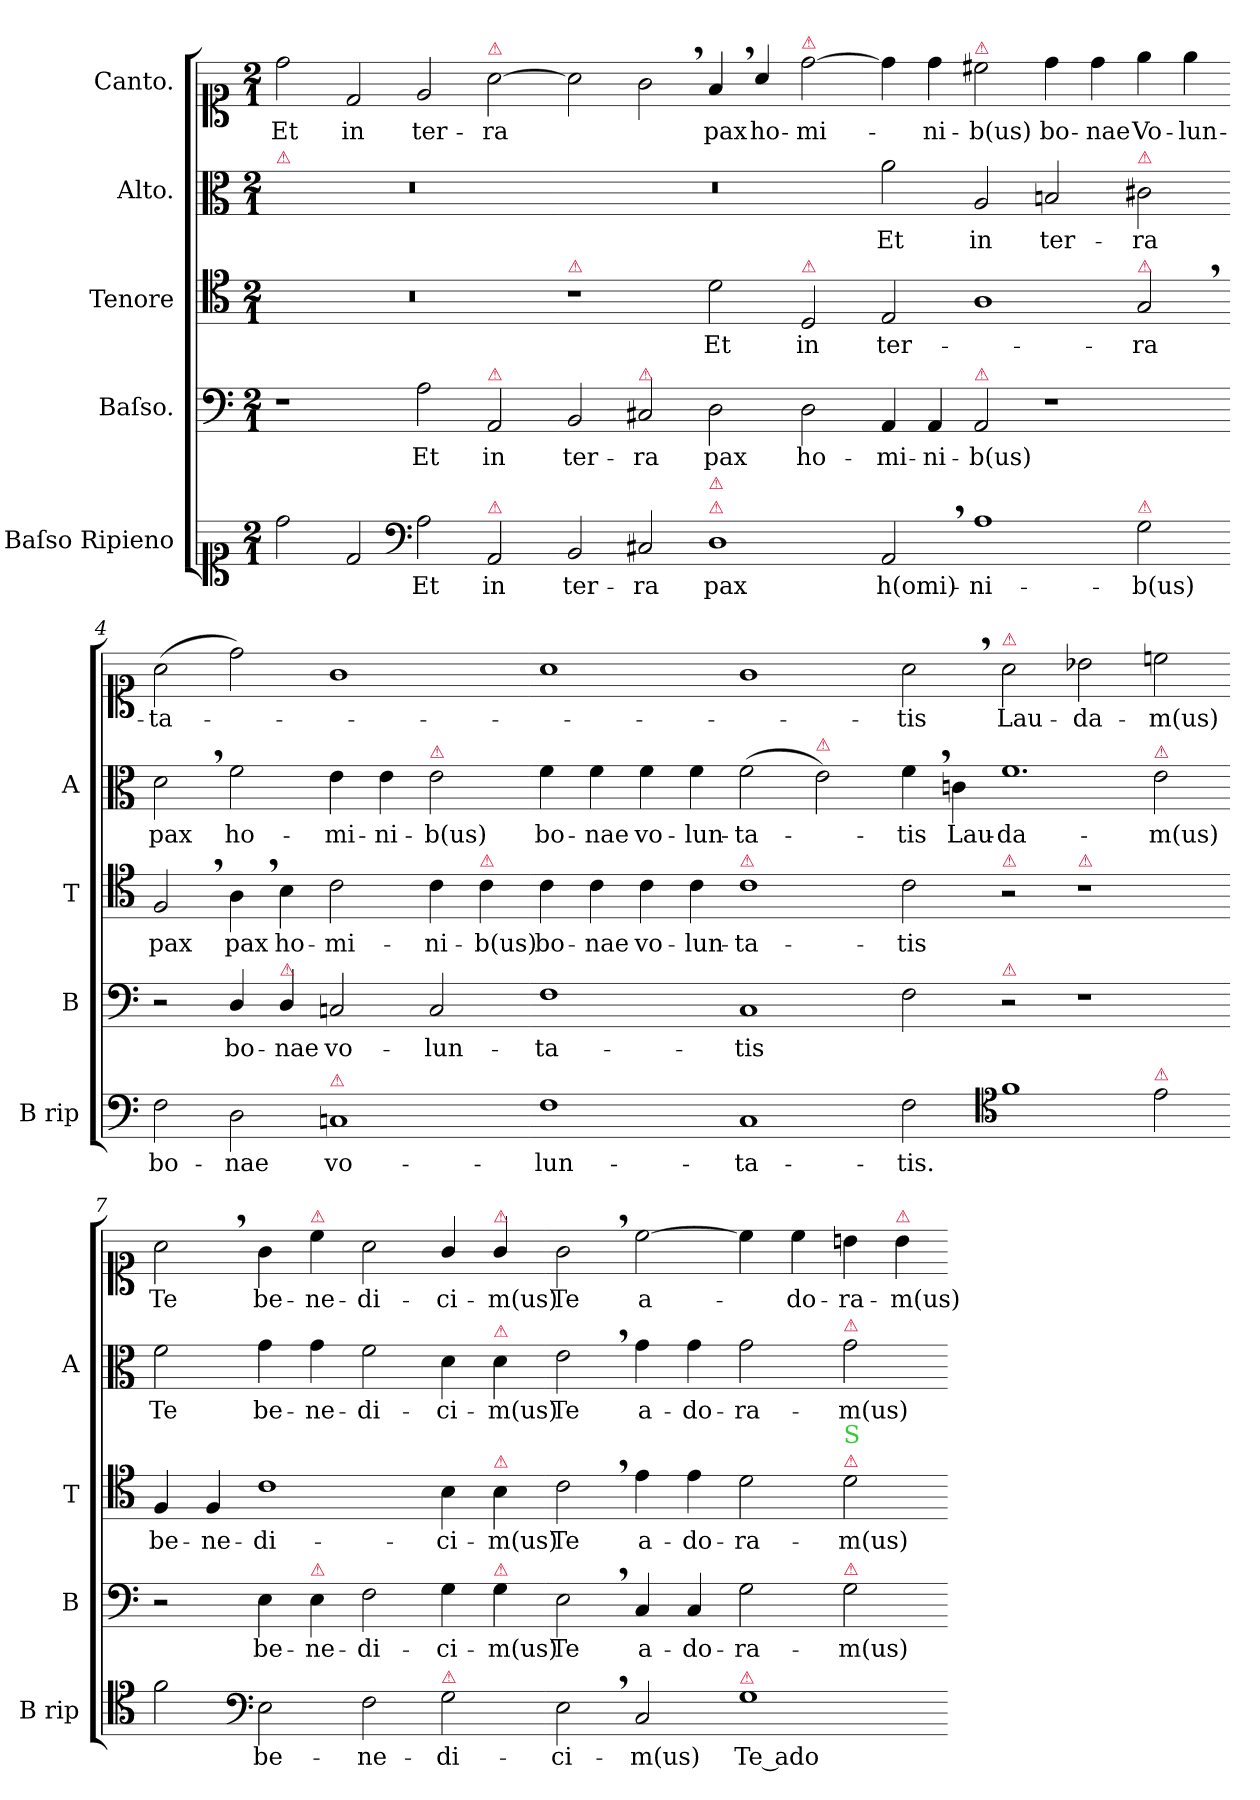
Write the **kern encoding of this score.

**kern	**text	**kern	**text	**kern	**text	**kern	**text	**kern	**text
*part5	*part5	*part4	*part4	*part3	*part3	*part2	*part2	*part1	*part1
*staff5	*staff5	*staff4	*staff4	*staff3	*staff3	*staff2	*staff2	*staff1	*staff1
*I"Baſso Ripieno	*	*I"Baſso.	*	*I"Tenore	*	*I"Alto.	*	*I"Canto.	*
*I'B rip	*	*I'B	*	*I'T	*	*I'A	*	*	*
*clefC1	*	*clefF4	*	*clefC4	*	*clefC3	*	*clefC1	*
*k[]	*	*k[]	*	*k[]	*	*k[]	*	*k[]	*
*M2/1	*	*M2/1	*	*M2/1	*	*M2/1	*	*M2/1	*
=1	=1	=1	=1	=1	=1	=1	=1	=1	=1
!	!	!	!	!	!	!LO:TX:a:color=crimson:t=⚠	!	!	!
2dd\	.	1r	.	0r	.	0r	.	2dd\	Et
2d/	.	.	.	.	.	.	.	2d/	in
*clefF4	*	*	*	*	*	*	*	*	*
2A\	Et	2A\	Et	.	.	.	.	2e/	ter-
!	!	!	!	!	!	!	!	!LO:TX:a:color=crimson:t=⚠	!
!	!	!LO:TX:a:color=crimson:t=⚠	!	!	!	!	!	!	!
!LO:TX:a:color=crimson:t=⚠	!	!	!	!	!	!	!	!	!
2AA/	in	2AA/	in	.	.	.	.	[2a\	-ra
=2-	=2-	=2-	=2-	=2-	=2-	=2-	=2-	=2-	=2-
!	!	!	!	!LO:TX:a:color=crimson:t=⚠	!	!	!	!	!
2BB/	ter-	2BB/	ter-	1r	.	0r	.	2a\]	.
!	!	!LO:TX:a:color=crimson:t=⚠	!	!	!	!	!	!	!
2C#X/	-ra	2C#X/	-ra	.	.	.	.	2g,<\	.
!LO:TX:a:color=crimson:t=⚠	!	!	!	!	!	!	!	!	!
!LO:TX:a:color=crimson:t=⚠	!	!	!	!	!	!	!	!	!
1D\	pax	2D\	pax	2d\	Et	.	.	4f,</	pax
.	.	.	.	.	.	.	.	4a/	ho-
!	!	!	!	!	!	!	!	!LO:TX:a:color=crimson:t=⚠	!
!	!	!	!	!LO:TX:a:color=crimson:t=⚠	!	!	!	!	!
.	.	2D\	ho-	2D/	in	.	.	[2dd\	-mi-
=3-	=3-	=3-	=3-	=3-	=3-	=3-	=3-	=3-	=3-
2AA,</	h(omi)-	4AA/	-mi-	2E/	ter-	2a\	Et	4dd\]	.
.	.	4AA/	-ni-	.	.	.	.	4dd\	-ni-
!	!	!	!	!	!	!	!	!LO:TX:a:color=crimson:t=⚠	!
!	!	!LO:TX:a:color=crimson:t=⚠	!	!	!	!	!	!	!
1A\	-ni-	2AA/	-b(us)	1A\	.	2A/	in	2cc#X\	-b(us)
.	.	1r	.	.	.	2Bn/	ter-	4dd\	bo-
.	.	.	.	.	.	.	.	4dd\	-nae
!	!	!	!	!	!	!LO:TX:a:color=crimson:t=⚠	!	!	!
!	!	!	!	!LO:TX:a:color=crimson:t=⚠	!	!	!	!	!
!LO:TX:a:color=crimson:t=⚠	!	!	!	!	!	!	!	!	!
2G\	-b(us)	.	.	2G,</	-ra	2c#X\	-ra	4ee\	Vo-
.	.	.	.	.	.	.	.	4ee\	-lun-
=4-	=4-	=4-	=4-	=4-	=4-	=4-	=4-	=4-	=4-
2F\	bo-	2r	.	2F,</	pax	2d,<\	pax	(2a\	-ta-
!	!	!	!	!	!LO:LY:i	!	!	!	!
2D\	-nae	4D/	bo-	4A,<\	pax	2f\	ho-	2dd\)	.
!	!	!LO:TX:a:color=crimson:t=⚠	!	!	!	!	!	!	!
.	.	4D/	-nae	4B\	ho-	.	.	.	.
!LO:TX:a:color=crimson:t=⚠	!	!	!	!	!	!	!	!	!
1Cn/	vo-	2Cn/	vo-	2c\	-mi-	4e\	-mi-	1g\	.
.	.	.	.	.	.	4e\	-ni-	.	.
!	!	!	!	!	!	!LO:TX:a:color=crimson:t=⚠	!	!	!
.	.	2C/	-lun-	4c\	-ni-	2e\	-b(us)	.	.
!	!	!	!	!LO:TX:a:color=crimson:t=⚠	!	!	!	!	!
.	.	.	.	4c\	-b(us)	.	.	.	.
=5-	=5-	=5-	=5-	=5-	=5-	=5-	=5-	=5-	=5-
1F\	-lun-	1F\	-ta-	4c\	bo-	4f\	bo-	1a\	.
.	.	.	.	4c\	-nae	4f\	-nae	.	.
.	.	.	.	4c\	vo-	4f\	vo-	.	.
.	.	.	.	4c\	-lun-	4f\	-lun-	.	.
!	!	!	!	!LO:TX:a:color=crimson:t=⚠	!	!	!	!	!
1C/	-ta-	1C/	-tis	1c\	-ta-	(2f\	-ta-	1g\	.
!	!	!	!	!	!	!LO:TX:a:color=crimson:t=⚠	!	!	!
.	.	.	.	.	.	2e\)	.	.	.
=6-	=6-	=6-	=6-	=6-	=6-	=6-	=6-	=6-	=6-
2F\	-tis.	2F\	.	2c\	-tis	4f,<\	-tis	2a,<\	-tis
.	.	.	.	.	.	4cn\	Lau-	.	.
*clefC4	*	*	*	*	*	*	*	*	*
!	!	!	!	!	!	!	!	!LO:TX:a:color=crimson:t=⚠	!
!	!	!	!	!LO:TX:a:color=crimson:t=⚠	!	!	!	!	!
!	!	!LO:TX:a:color=crimson:t=⚠	!	!	!	!	!	!	!
!	!	!	!	!	!	!LO:N:vis=1.	!	!	!
1f\	.	2r	.	2r	.	1f\	-da-	2a\	Lau-
!	!	!	!	!LO:TX:a:color=crimson:t=⚠	!	!	!	!	!
.	.	1r	.	1r	.	.	.	2b-X\	-da-
!	!	!	!	!	!	!LO:TX:a:color=crimson:t=⚠	!	!	!
!LO:TX:a:color=crimson:t=⚠	!	!	!	!	!	!	!	!	!
2e\	.	.	.	.	.	2e\	-m(us)	2ccn\	-m(us)
=7-	=7-	=7-	=7-	=7-	=7-	=7-	=7-	=7-	=7-
2f\	.	2r	.	4F/	be-	2f\	Te	2a,<\	Te
.	.	.	.	4F/	-ne-	.	.	.	.
*clefF4	*	*	*	*	*	*	*	*	*
2E\	be-	4E\	be-	1c\	-di-	4g\	be-	4g\	be-
!	!	!	!	!	!	!	!	!LO:TX:a:color=crimson:t=⚠	!
!	!	!LO:TX:a:color=crimson:t=⚠	!	!	!	!	!	!	!
.	.	4E\	-ne-	.	.	4g\	-ne-	4cc\	-ne-
2F\	-ne-	2F\	-di-	.	.	2f\	-di-	2a\	-di-
!LO:TX:a:color=crimson:t=⚠	!	!	!	!	!	!	!	!	!
2G\	-di-	4G\	-ci-	4B\	-ci-	4d\	-ci-	4g/	-ci-
!	!	!	!	!	!	!	!	!LO:TX:a:color=crimson:t=⚠	!
!	!	!	!	!	!	!LO:TX:a:color=crimson:t=⚠	!	!	!
!	!	!	!	!LO:TX:a:color=crimson:t=⚠	!	!	!	!	!
!	!	!LO:TX:a:color=crimson:t=⚠	!	!	!	!	!	!	!
.	.	4G\	-m(us)	4B\	-m(us)	4d\	-m(us)	4g/	-m(us)
=8-	=8-	=8-	=8-	=8-	=8-	=8-	=8-	=8-	=8-
2E,<\	-ci-	2E,<\	Te	2c,<\	Te	2e,<\	Te	2g,<\	Te
2C/	-m(us)	4C/	a-	4e\	a-	4g\	a-	[2cc\	a-
.	.	4C/	-do-	4e\	-do-	4g\	-do-	.	.
!LO:TX:a:color=crimson:t=⚠	!	!	!	!	!	!	!	!	!
1G\	Te ado-	2G\	-ra-	2d\	-ra-	2g\	-ra-	4cc\]	.
.	.	.	.	.	.	.	.	4cc\	-do-
!	!	!	!	!	!	!LO:TX:a:color=crimson:t=⚠	!	!	!
!	!	!	!	!LO:TX:a:color=crimson:t=⚠	!	!	!	!	!
!	!	!	!	!LO:TX:a:color=limegreen:t=S	!	!	!	!	!
!	!	!LO:TX:a:color=crimson:t=⚠	!	!	!	!	!	!	!
.	.	2G\	-m(us)	2d\	-m(us)	2g\	-m(us)	4bn\	-ra-
!	!	!	!	!	!	!	!	!LO:TX:a:color=crimson:t=⚠	!
.	.	.	.	.	.	.	.	4b\	-m(us)
=-	=-	=-	=-	=-	=-	=-	=-	=-	=-
*-	*-	*-	*-	*-	*-	*-	*-	*-	*-
